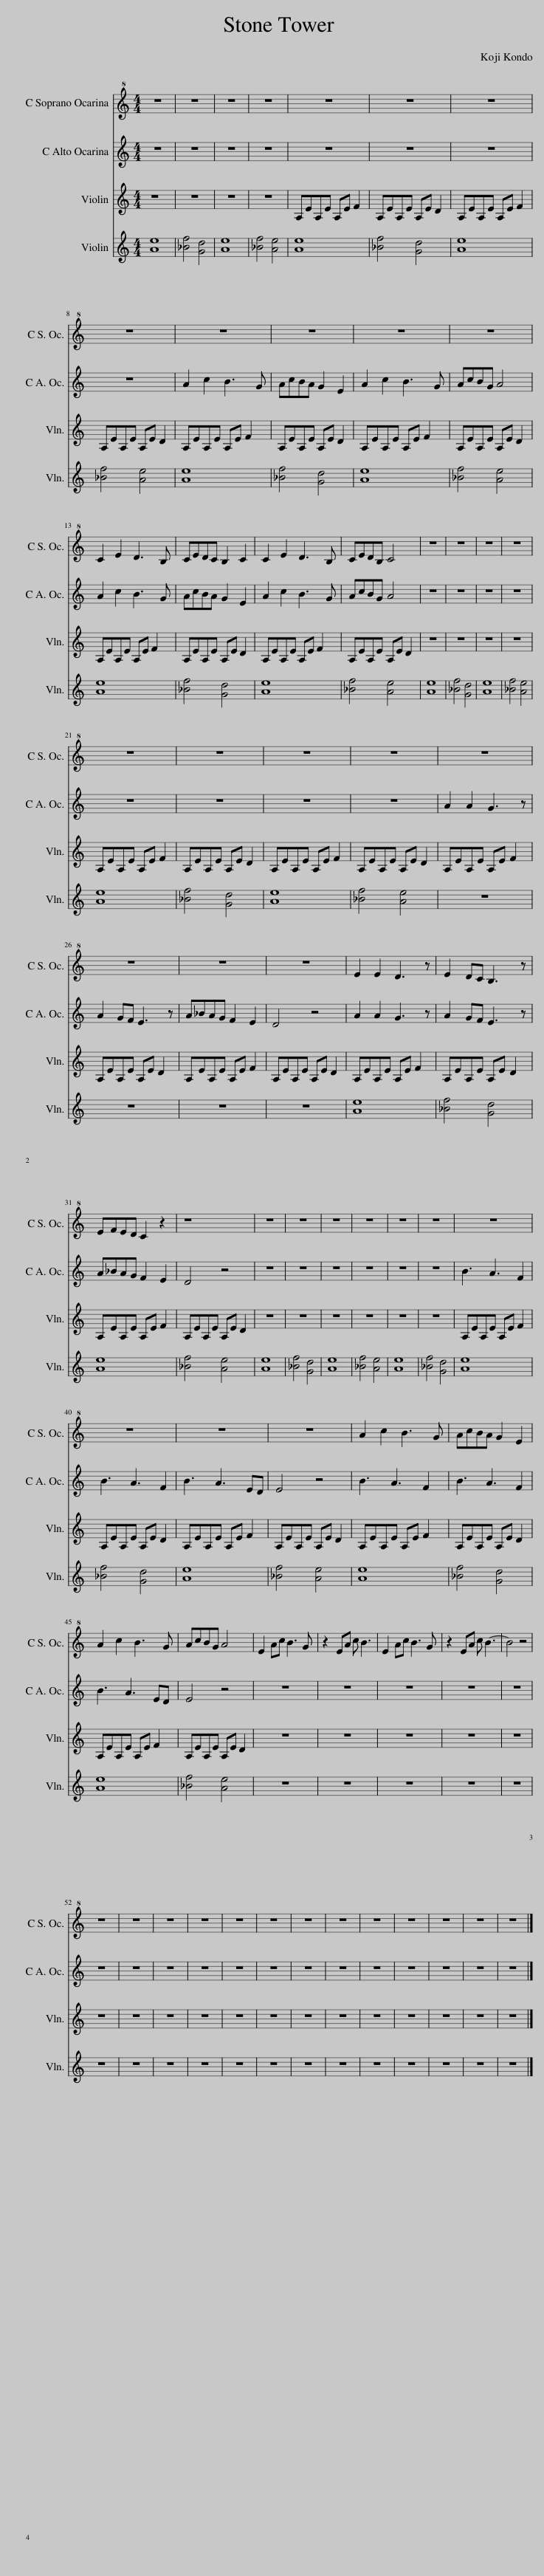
X:1
%%score 1 2 3 4
L:1/8
M:4/4
I:linebreak $
K:C
V:1 treble+8
V:2 treble
V:3 treble
V:4 treble
V:1
 z8 | z8 | z8 | z8 | z8 | %5
 z8 | z8 |$ z8 | z8 | z8 | %10
 z8 | z8 |$ C2 E2 D3 B, | CEDC B,2 C2 | C2 E2 D3 B, | %15
 CEDB, C4 | z8 | z8 | z8 | z8 |$ %20
 z8 | z8 | z8 | z8 | z8 |$ %25
 z8 | z8 | z8 | E2 E2 D3 z | E2 DC B,3 z |$ %30
 EFED C2 z2 | z8 | z8 | z8 | z8 | %35
 z8 | z8 | z8 | z8 |$ z8 | %40
 z8 | z8 | A2 c2 B3 G | AcBA G2 E2 |$ A2 c2 B3 G | %45
 AcBG A4 | E2 Ac B3 G | z2 EA c B3 | E2 Ac B3 G | z2 EA c B3- | %50
 B4 z4 |$ z8 | z8 | z8 | z8 | %55
 z8 | z8 | z8 | z8 | z8 | %60
 z8 | z8 | z8 | z8 |] %64
V:2
 z8 | z8 | z8 | z8 | z8 | %5
 z8 | z8 |$ z8 | A2 c2 B3 G | AcBA G2 E2 | %10
 A2 c2 B3 G | AcBG A4 |$ A2 c2 B3 G | AcBA G2 E2 | A2 c2 B3 G | %15
 AcBG A4 | z8 | z8 | z8 | z8 |$ %20
 z8 | z8 | z8 | z8 | A2 A2 G3 z |$ %25
 A2 GF E3 z | A_BAG F2 E2 | D4 z4 | A2 A2 G3 z | A2 GF E3 z |$ %30
 A_BAG F2 E2 | D4 z4 | z8 | z8 | z8 | %35
 z8 | z8 | z8 | B3 A3 F2 |$ B3 A3 F2 | %40
 B3 A3 ED | E4 z4 | B3 A3 F2 | B3 A3 F2 |$ B3 A3 ED | %45
 E4 z4 | z8 | z8 | z8 | z8 | %50
 z8 |$ z8 | z8 | z8 | z8 | %55
 z8 | z8 | z8 | z8 | z8 | %60
 z8 | z8 | z8 | z8 |] %64
V:3
 z8 | z8 | z8 | z8 | A,EA,E A,E F2 | %5
 A,EA,E A,E D2 | A,EA,E A,E F2 |$ A,EA,E A,E D2 | A,EA,E A,E F2 | A,EA,E A,E D2 | %10
 A,EA,E A,E F2 | A,EA,E A,E D2 |$ A,EA,E A,E F2 | A,EA,E A,E D2 | A,EA,E A,E F2 | %15
 A,EA,E A,E D2 | z8 | z8 | z8 | z8 |$ %20
 A,EA,E A,E F2 | A,EA,E A,E D2 | A,EA,E A,E F2 | A,EA,E A,E D2 | A,EA,E A,E F2 |$ %25
 A,EA,E A,E D2 | A,EA,E A,E F2 | A,EA,E A,E D2 | A,EA,E A,E F2 | A,EA,E A,E D2 |$ %30
 A,EA,E A,E F2 | A,EA,E A,E D2 | z8 | z8 | z8 | %35
 z8 | z8 | z8 | A,EA,E A,E F2 |$ A,EA,E A,E D2 | %40
 A,EA,E A,E F2 | A,EA,E A,E D2 | A,EA,E A,E F2 | A,EA,E A,E D2 |$ A,EA,E A,E F2 | %45
 A,EA,E A,E D2 | z8 | z8 | z8 | z8 | %50
 z8 |$ z8 | z8 | z8 | z8 | %55
 z8 | z8 | z8 | z8 | z8 | %60
 z8 | z8 | z8 | z8 |] %64
V:4
 [Ae]8 | [_Bf]4 [Gd]4 | [Ae]8 | [_Bf]4 [Ae]4 | [Ae]8 | %5
 [_Bf]4 [Gd]4 | [Ae]8 |$ [_Bf]4 [Ae]4 | [Ae]8 | [_Bf]4 [Gd]4 | %10
 [Ae]8 | [_Bf]4 [Ae]4 |$ [Ae]8 | [_Bf]4 [Gd]4 | [Ae]8 | %15
 [_Bf]4 [Ae]4 | [Ae]8 | [_Bf]4 [Gd]4 | [Ae]8 | [_Bf]4 [Ae]4 |$ %20
 [Ae]8 | [_Bf]4 [Gd]4 | [Ae]8 | [_Bf]4 [Ae]4 | z8 |$ %25
 z8 | z8 | z8 | [Ae]8 | [_Bf]4 [Gd]4 |$ %30
 [Ae]8 | [_Bf]4 [Ae]4 | [Ae]8 | [_Bf]4 [Gd]4 | [Ae]8 | %35
 [_Bf]4 [Ae]4 | [Ae]8 | [_Bf]4 [Gd]4 | [Ae]8 |$ [_Bf]4 [Gd]4 | %40
 [Ae]8 | [_Bf]4 [Ae]4 | [Ae]8 | [_Bf]4 [Gd]4 |$ [Ae]8 | %45
 [_Bf]4 [Ae]4 | z8 | z8 | z8 | z8 | %50
 z8 |$ z8 | z8 | z8 | z8 | %55
 z8 | z8 | z8 | z8 | z8 | %60
 z8 | z8 | z8 | z8 |] %64
